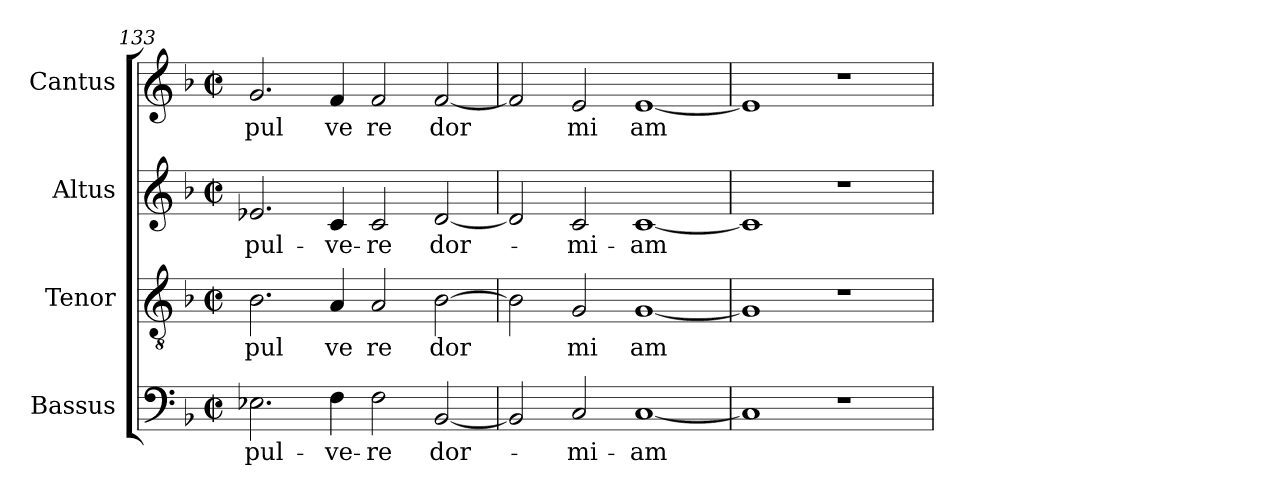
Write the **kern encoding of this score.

**kern	**text	**kern	**text	**kern	**text	**kern	**text
*part4	*part4	*part3	*part3	*part2	*part2	*part1	*part1
*staff4	*staff4	*staff3	*staff3	*staff2	*staff2	*staff1	*staff1
*I"Bassus	*	*I"Tenor	*	*I"Altus	*	*I"Cantus	*
*clefF4	*	*clefGv2	*	*clefG2	*	*clefG2	*
*k[b-]	*	*k[b-]	*	*k[b-]	*	*k[b-]	*
*F:	*	*F:	*	*F:	*	*F:	*
*M2/2	*	*M2/2	*	*M2/2	*	*M2/2	*
*met(c|)	*	*met(c|)	*	*met(c|)	*	*met(c|)	*
=133	=133	=133	=133	=133	=133	=133	=133
!	!LO:LY:b:cj	!	!LO:LY:b:cj	!	!LO:LY:b:cj	!	!LO:LY:b:cj
2.E-X\	pul-	2.B-\	pul	2.e-X/	pul-	2.g/	pul
!	!LO:LY:b:cj	!	!LO:LY:b:cj	!	!LO:LY:b:cj	!	!LO:LY:b:cj
4F\	-ve-	4A/	ve	4c/	-ve-	4f/	ve
!	!LO:LY:b:cj	!	!LO:LY:b:cj	!	!LO:LY:b:cj	!	!LO:LY:b:cj
2F\	-re	2A/	re	2c/	-re	2f/	re
!	!LO:LY:b	!	!LO:LY:b	!	!LO:LY:b	!	!LO:LY:b
[<2BB-/	dor-	[>2B-\	dor	[<2d/	dor-	[<2f/	dor
=134	=134	=134	=134	=134	=134	=134	=134
2BB-/]	.	2B-\]	.	2d/]	.	2f/]	.
!	!LO:LY:b:cj	!	!LO:LY:b:cj	!	!LO:LY:b:cj	!	!LO:LY:b:cj
2C/	-mi-	2G/	mi	2c/	-mi-	2e/	mi
!	!LO:LY:b:cj	!	!LO:LY:b:cj	!	!LO:LY:b:cj	!	!LO:LY:b:cj
[<1C	-am	[<1G	am	[<1c	-am	[<1e	am
=135	=135	=135	=135	=135	=135	=135	=135
1C]	.	1G]	.	1c]	.	1e]	.
1r	.	1r	.	1r	.	1r	.
=	=	=	=	=	=	=	=
*-	*-	*-	*-	*-	*-	*-	*-
